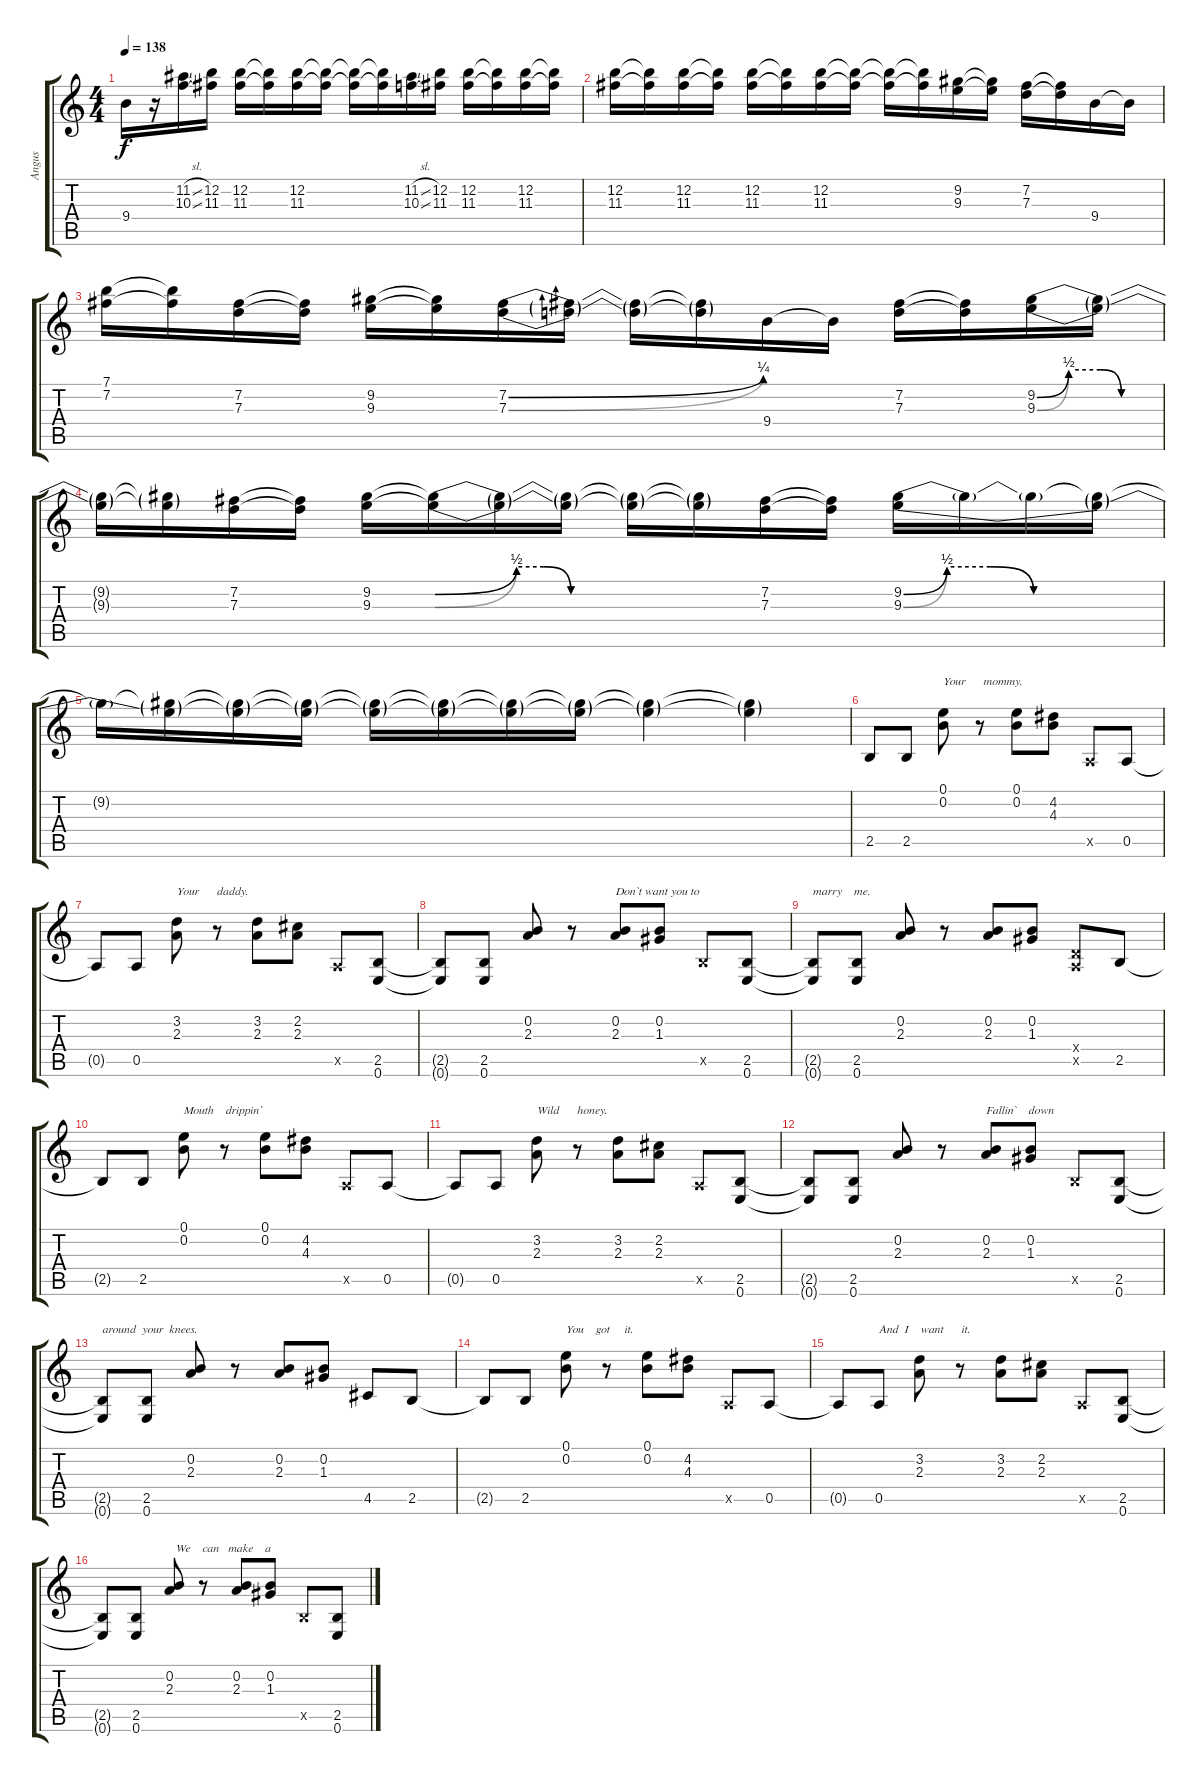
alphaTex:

\track ("Angus" "Angus") {instrument distortionguitar}
\staff {score tabs}
\tuning (E4 B3 G3 D3 A2 E2) {hide}
\ts (4 4)
\tempo 138
\clef g2
\ks c
9.4{t}.16{dy f} r.16 (11.2{sl} 10.3{sl}).16 (12.2 11.3).16 (12.2 11.3).16 (12.2{t} 11.3{t}).16 (12.2 11.3).16 (12.2{t} 11.3{t}).16 (12.2{t} 11.3{t}).16 (12.2{t} 11.3{t}).16 (11.2{sl} 10.3{sl}).16 (12.2 11.3).16 (12.2 11.3).16 (12.2{t} 11.3{t}).16 (12.2 11.3).16 (12.2{t} 11.3{t}).16 |
(12.2 11.3).16 (12.2{t} 11.3{t}).16 (12.2 11.3).16 (12.2{t} 11.3{t}).16 (12.2 11.3).16 (12.2{t} 11.3{t}).16 (12.2 11.3).16 (12.2{t} 11.3{t}).16 (12.2{t} 11.3{t}).16 (12.2{t} 11.3{t}).16 (9.2 9.3).16 (9.2{t} 9.3{t}).16 (7.2 7.3).16 (7.2{t} 7.3{t}).16 9.4.16 9.4{t}.16 |
(7.1 7.2).16 (7.1{t} 7.2{t}).16 (7.2 7.3).16 (7.2{t} 7.3{t}).16 (9.2 9.3).16 (9.2{t} 9.3{t}).16 (7.2{be (bend 0 0 60 1)} 7.3{be (bend 0 0 60 1)}).16 (7.2{t} 7.3{t}).16 (7.2{t} 7.3{t}).16 (7.2{t} 7.3{t}).16 9.4.16 9.4{t}.16 (7.2 7.3).16 (7.2{t} 7.3{t}).16 (9.2{be (custom 0 0 15 2 30 2 40 0 60 0)} 9.3{be (custom 0 0 15 2 30 2 40 0 60 0)}).16 (9.2{t} 9.3{t}).16 |
(9.2{t} 9.3{t}).16 (9.2{t} 9.3{t}).16 (7.2 7.3).16 (7.2{t} 7.3{t}).16 (9.2 9.3).16 (9.2{be (custom 0 0 15 2 20 2 25 0 40 0 60 0) t} 9.3{be (custom 0 0 15 2 20 2 25 0 60 0) t}).16 (9.2{t} 9.3{t}).16 (9.2{t} 9.3{t}).16 (9.2{t} 9.3{t}).16 (9.2{t} 9.3{t}).16 (7.2 7.3).16 (7.2{t} 7.3{t}).16 (9.2{be (custom 0 0 10 2 20 2 30 0 60 0)} 9.3{be (custom 0 0 10 2 20 2 30 0 60 0)}).16 9.2{t}.16 9.2{t}.16 (9.2{t} 9.3{t}).16 |
9.2{t}.16 (9.2{t} 9.3{t}).16 (9.2{t} 9.3{t}).16 (9.2{t} 9.3{t}).16 (9.2{t} 9.3{t}).16 (9.2{t} 9.3{t}).16 (9.2{t} 9.3{t}).16 (9.2{t} 9.3{t}).16 (9.2{t} 9.3{t}).4 (9.2{t} 9.3{t}).4 |
2.5.8{volume 12 balance 16} 2.5.8 (0.1 0.2).8{txt "Your      mommy."} r.8 (0.1 0.2).8 (4.2 4.3).8 0.5{x}.8 0.5.8 |
0.5{t}.8 0.5.8 (3.2 2.3).8{txt "Your      daddy."} r.8 (3.2 2.3).8 (2.2 2.3).8 0.5{x}.8 (2.5 0.6).8 |
(2.5{t} 0.6{t}).8 (2.5 0.6).8 (0.2 2.3).8 r.8 (0.2 2.3).8{txt "Don`t want you to"} (0.2 1.3).8 2.5{x}.8 (2.5 0.6).8 |
(2.5{t} 0.6{t}).8{txt "marry    me."} (2.5 0.6).8 (0.2 2.3).8 r.8 (0.2 2.3).8 (0.2 1.3).8 (0.4{x} 0.5{x}).8 2.5.8 |
2.5{t}.8 2.5.8 (0.1 0.2).8{txt "Mouth    drippin`"} r.8 (0.1 0.2).8 (4.2 4.3).8 0.5{x}.8 0.5.8 |
0.5{t}.8 0.5.8 (3.2 2.3).8{txt "Wild      honey."} r.8 (3.2 2.3).8 (2.2 2.3).8 0.5{x}.8 (2.5 0.6).8 |
(2.5{t} 0.6{t}).8 (2.5 0.6).8 (0.2 2.3).8 r.8 (0.2 2.3).8{txt "Fallin`    down"} (0.2 1.3).8 2.5{x}.8 (2.5 0.6).8 |
(2.5{t} 0.6{t}).8{txt "around  your  knees."} (2.5 0.6).8 (0.2 2.3).8 r.8 (0.2 2.3).8 (0.2 1.3).8 4.5.8 2.5.8 |
2.5{t}.8 2.5.8 (0.1 0.2).8{txt "You    got     it."} r.8 (0.1 0.2).8 (4.2 4.3).8 0.5{x}.8 0.5.8 |
0.5{t}.8 0.5.8{txt "And  I    want      it."} (3.2 2.3).8 r.8 (3.2 2.3).8 (2.2 2.3).8 0.5{x}.8 (2.5 0.6).8 |
(2.5{t} 0.6{t}).8 (2.5 0.6).8 (0.2 2.3).8{txt "  We    can   make    a"} r.8 (0.2 2.3).8 (0.2 1.3).8 2.5{x}.8 (2.5 0.6).8
